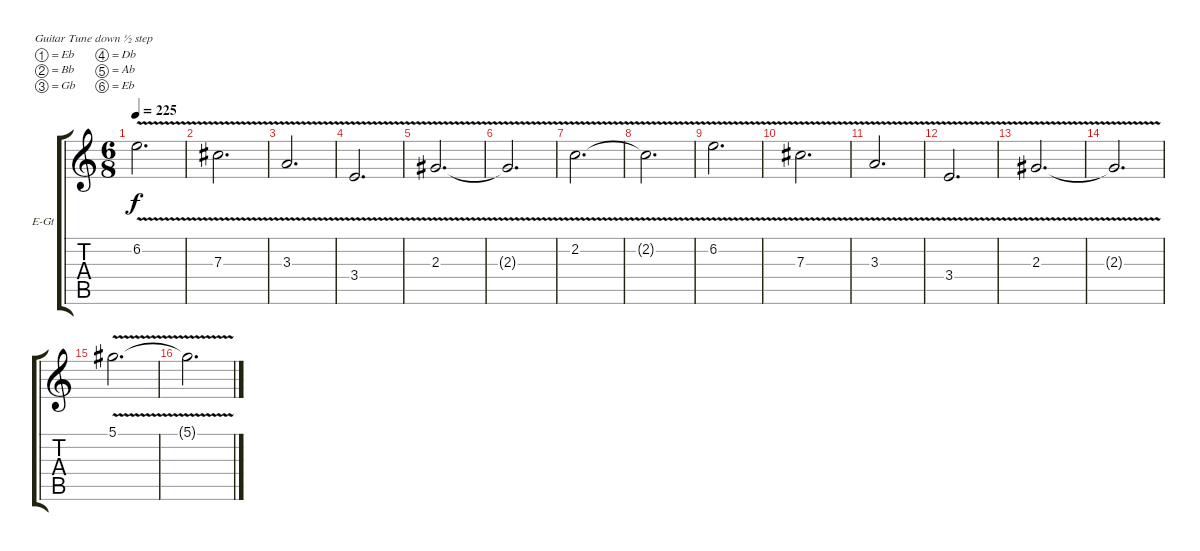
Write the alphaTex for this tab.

\bracketExtendMode groupsimilarinstruments
\firstSystemTrackNameOrientation horizontal
\otherSystemsTrackNameOrientation horizontal
\track ("solo" "E-Gt") {solo instrument distortionguitar}
\staff {score tabs}
\tuning (Eb4 Bb3 Gb3 Db3 Ab2 Eb2)
\ts (6 8)
\tempo 225
\clef g2
\ks c
6.2{v}.2{d dy f} |
7.3{v}.2{d} |
3.3{v}.2{d} |
3.4{v}.2{d} |
2.3{v}.2{d} |
2.3{v t}.2{d} |
2.2{v}.2{d} |
2.2{v t}.2{d} |
6.2{v}.2{d} |
7.3{v}.2{d} |
3.3{v}.2{d} |
3.4{v}.2{d} |
2.3{v}.2{d} |
2.3{v t}.2{d} |
5.1{v}.2{d} |
5.1{v t}.2{d}
